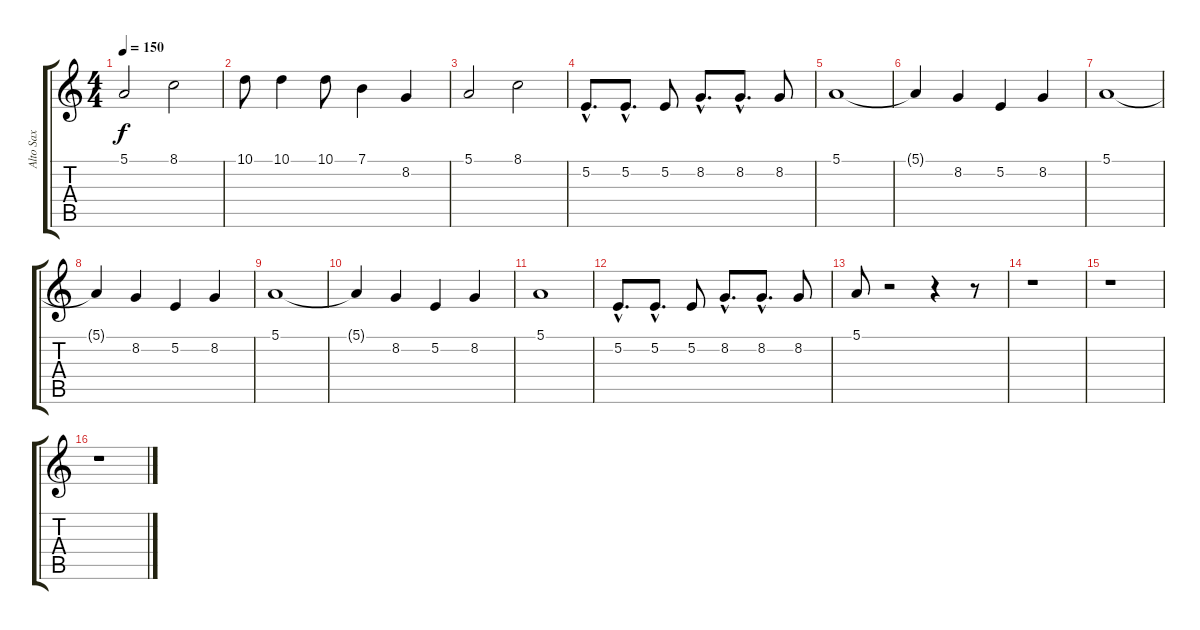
\track ("Alto Sax" "Alto Sax") {instrument altosax}
\staff {score tabs}
\tuning (E4 B3 G3 D3 A2 E2) {hide}
\ts (4 4)
\tempo 150
\clef g2
\ks c
5.1.2{dy f} 8.1.2 |
10.1.8 10.1.4 10.1.8 7.1.4 8.2.4 |
5.1.2 8.1.2 |
5.2{hac}.8{d} 5.2{hac}.8{d} 5.2.8 8.2{hac}.8{d} 8.2{hac}.8{d} 8.2.8 |
5.1.1 |
5.1{t}.4 8.2.4 5.2.4 8.2.4 |
5.1.1 |
5.1{t}.4 8.2.4 5.2.4 8.2.4 |
5.1.1 |
5.1{t}.4 8.2.4 5.2.4 8.2.4 |
5.1.1 |
5.2{hac}.8{d} 5.2{hac}.8{d} 5.2.8 8.2{hac}.8{d} 8.2{hac}.8{d} 8.2.8 |
5.1.8 r.2 r.4 r.8 |
r.1 |
r.1 |
r.1
